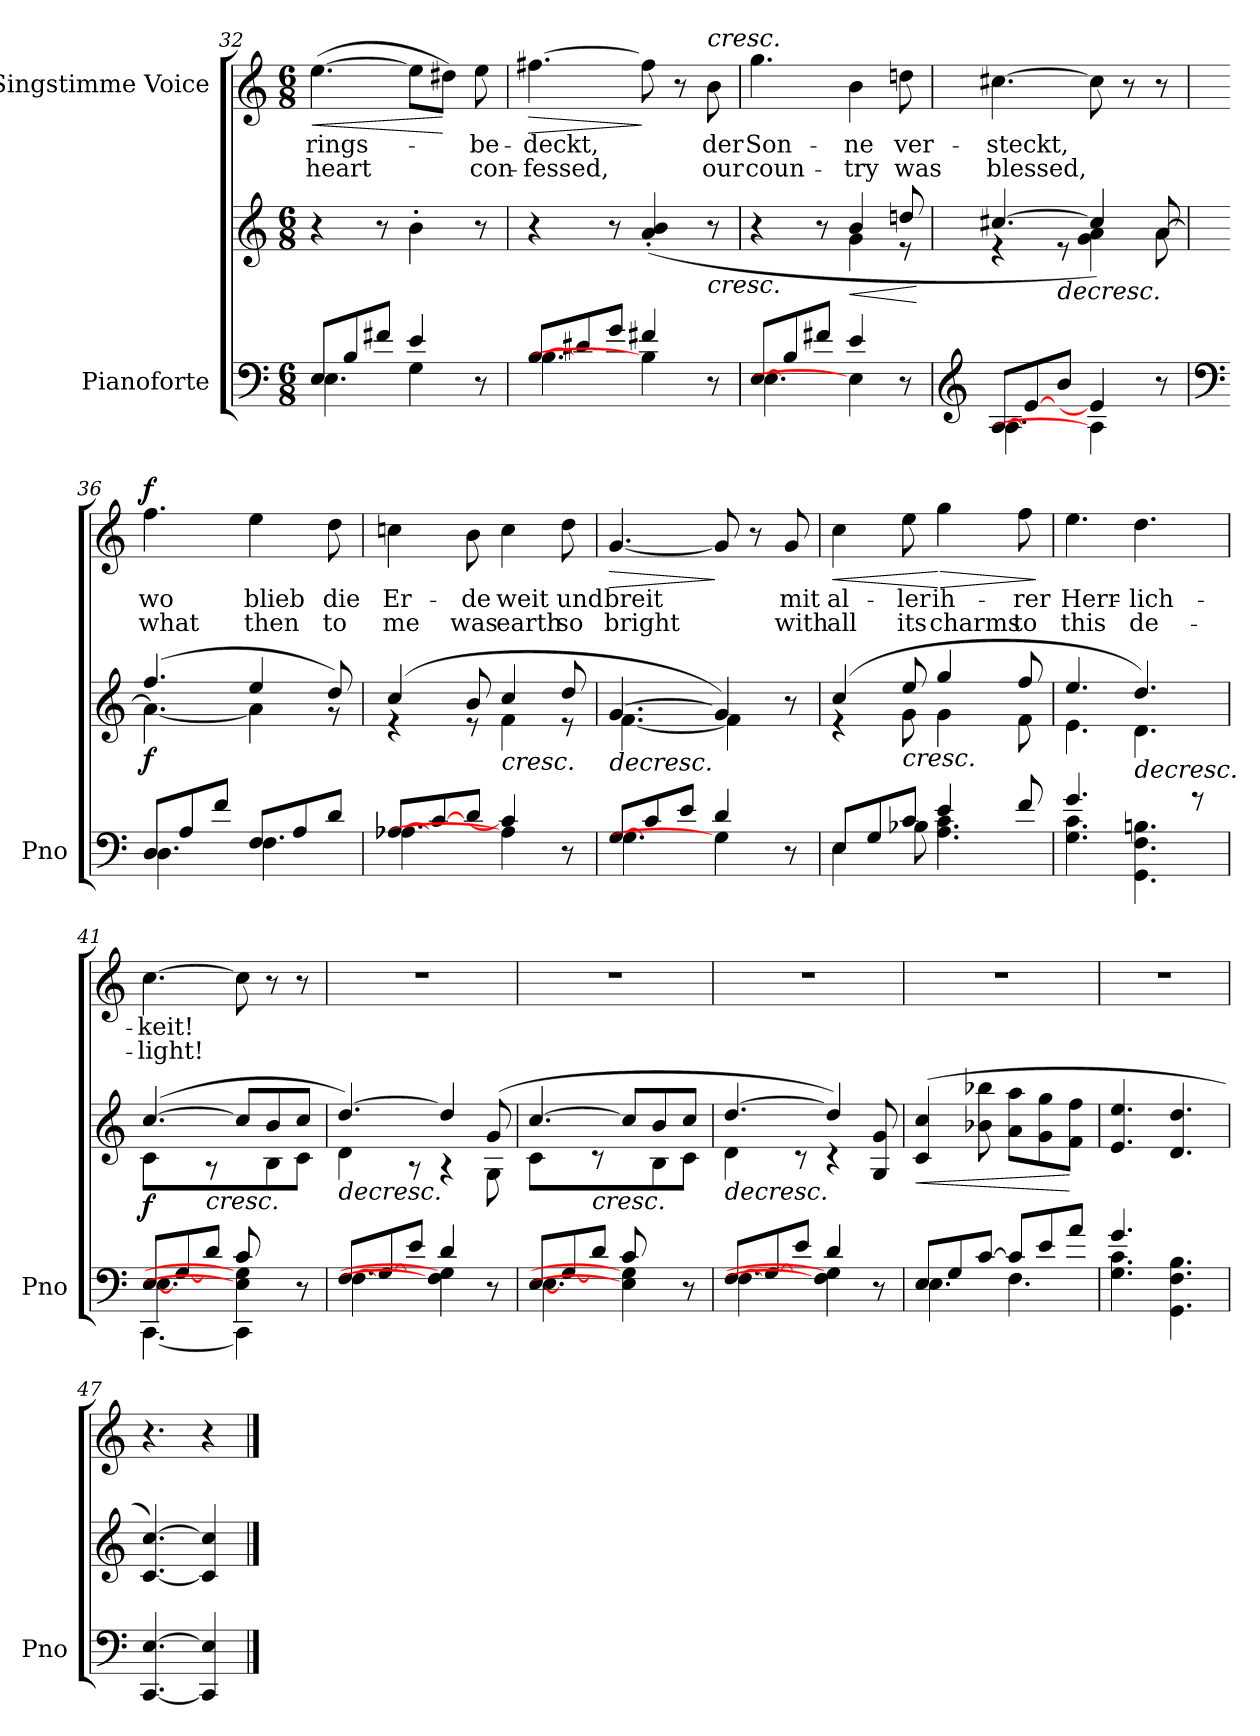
**kern	**kern	**dynam	**kern	**text	**text	**dynam
*part2	*part2	*part2	*part1	*part1	*part1	*part1
*staff3	*staff2	*staff2/3	*staff1	*staff1	*staff1	*staff1
*I"Pianoforte	*	*	*I"Singstimme Voice	*	*	*
*I'Pno	*	*	*	*	*	*
!!LO:LB:g=z
*clefF4	*clefG2	*	*clefG2	*	*	*
*k[]	*k[]	*	*k[]	*	*	*
*M6/8	*M6/8	*	*M6/8	*	*	*
=32	=32	=32	=32	=32	=32	=32
!LO:N:head=solid	!	!	!	!LO:LY:b	!LO:LY:b	!LO:HP:b
*^	*	*	*	*	*	*
8E/L	4.E\	4r	.	([4.ee\	rings-	heart	<
8B/	.	.	.	.	.	.	.
8f#X/J	.	8r	.	.	.	.	.
4e/	4G\	4b'\	.	8ee\L]	.	.	.
.	.	.	.	8dd#X\J)	.	.	[
!	!	!	!	!	!LO:LY:b	!LO:LY:b	!
8r	8ryy	8r	.	8ee\	-be-	con-	.
=33	=33	=33	=33	=33	=33	=33	=33
!LO:N:head=solid	!	!	!	!	!LO:LY:b	!LO:LY:b	!LO:HP:b
([<8B/L	4.B\	4r	.	[4.ff#X\	-deckt,	-fessed,	>
8d#X/	.	.	.	.	.	.	.
8g/J	.	8r	.	.	.	.	.
4f#X/	4B\]	(4a/' 4b/'	.	8ff#\]	.	.	]
.	.	.	.	8r	.	.	.
!	!	!	!	!LO:TX:a:i:t=cresc.	!	!	!
!	!	!LO:TX:b:i:t=cresc.	!	!	!	!	!
!	!	!	!	!	!LO:LY:b	!LO:LY:b	!
8r	8ryy	8r	.	8b\	der	our	.
=34	=34	=34	=34	=34	=34	=34	=34
!LO:N:head=solid	!	!	!	!	!LO:LY:b	!LO:LY:b	!
*	*	*^	*	*	*	*	*
[<8E/L	4.E\	4r	4.ryy	.	4.gg\	Son-	coun-	.
8B/	.	.	.	.	.	.	.	.
8f#X/J	.	8r	.	.	.	.	.	.
!	!	!	!	!LO:HP:b	!	!LO:LY:b	!LO:LY:b	!
4e/	4E\]	4b/	4g\	<	4b\	-ne	-try	.
!	!	!	!	!	!	!LO:LY:b	!LO:LY:b	!
8r	8ryy	8ddn/	8r	.	8ddn\	ver-	was	.
*v	*v	*	*	*	*	*	*	*
*	*v	*v	*	*	*	*	*
.	.	[	.	.	.	.
=35	=35	=35	=35	=35	=35	=35
*clefG2	*	*	*	*	*	*
!LO:N:head=solid	!	!	!	!LO:LY:b	!LO:LY:b	!
*^	*^	*	*	*	*	*
[<8A/L	4.A\	[4.cc#X/	4r	.	[4.cc#X\	-steckt,	blessed,	.
[8e/	.	.	.	.	.	.	.	.
!	!	!	!	!LO:HP:b	!	!	!	!
8b/J	.	.	8r	>	.	.	.	.
4e/]	4A\]	4cc#/])	4g\ 4a\	.	8cc#\]	.	.	.
.	.	.	.	.	8r	.	.	.
8r	8ryy	[<8a/	8a\	.	8r	.	.	.
=36	=36	=36	=36	=36	=36	=36	=36	=36
*clefF4	*	*	*	*	*	*	*	*
!LO:N:head=solid	!	!	!	!LO:DY:b	!	!LO:LY:b	!LO:LY:b	!LO:DY:a
8D/L	4.D\	(4.ff/	4.a\_	f	4.ff\	wo	what	f
8A/	.	.	.	.	.	.	.	.
8f/J	.	.	.	.	.	.	.	.
!LO:N:head=solid	!	!	!	!	!	!LO:LY:b	!LO:LY:b	!
8F/L	4.F\	4ee/	4a\]	.	4ee\	blieb	then	.
8A/	.	.	.	.	.	.	.	.
!	!	!	!	!	!	!LO:LY:b	!LO:LY:b	!
8d/J	.	8dd/)	8r	.	8dd\	die	to	.
!!LO:LB:g=z
=37	=37	=37	=37	=37	=37	=37	=37	=37
!LO:N:head=solid	!	!	!	!	!	!LO:LY:b	!LO:LY:b	!
[<8A-X/L	4.A-\	(4cc/	4r	.	4ccn\	Er-	me	.
[<8c/	.	.	.	.	.	.	.	.
!	!	!	!	!	!	!LO:LY:b	!LO:LY:b	!
8d/J	.	8b/	8r	.	8b\	-de	was	.
!	!	!	!	!LO:HP:b	!	!LO:LY:b	!LO:LY:b	!
4c/]	4A-\]	4cc/	4f\	<	4cc\	weit	earth	.
!	!	!	!	!	!	!LO:LY:b	!LO:LY:b	!
8r	8ryy	8dd/	8r	.	8dd\	und	so	.
*v	*v	*	*	*	*	*	*	*
*	*v	*v	*	*	*	*	*
.	.	]	.	.	.	.
=38	=38	=38	=38	=38	=38	=38
!LO:N:head=solid	!	!LO:HP:b	!	!LO:LY:b	!LO:LY:b	!LO:HP:b
*^	*^	*	*	*	*	*
[<8G/L	4.G\	[4.g/	[4.f\	>	[4.g/	breit	bright	>
8c/	.	.	.	.	.	.	.	.
8e/J	.	.	.	.	.	.	.	.
4d/	4G\]	4g/])	4f\]	[	8g/]	.	.	]
.	.	.	.	.	8r	.	.	.
!	!	!	!	!	!	!LO:LY:b	!LO:LY:b	!
8r	8ryy	8r	8ryy	.	8g/	mit	with	.
=39	=39	=39	=39	=39	=39	=39	=39	=39
!LO:N:head=solid	!	!	!	!	!	!LO:LY:b	!LO:LY:b	!LO:HP:b
8E/L	4E\	(4cc/	4r	.	4cc\	al-	all	<
8G/	.	.	.	.	.	.	.	.
!	!	!	!	!LO:HP:b	!	!LO:LY:b	!LO:LY:b	!
8c/J	8B-X\	8ee/	8g\	<	8ee\	-ler	its	.
!	!	!	!	!	!	!LO:LY:b	!LO:LY:b	!LO:HP:n=1:b
4e/	4.A\ 4.c\	4gg/	4g\	.	4gg\	ih-	charms	[ >
!	!	!	!	!	!	!LO:LY:b	!LO:LY:b	!
8f/	.	8ff/	8f\	]	8ff\	-rer	to	.
*v	*v	*	*	*	*	*	*	*
*	*v	*v	*	*	*	*	*
.	.	.	.	.	.	]
=40	=40	=40	=40	=40	=40	=40
*^	*^	*	*	*	*	*
!	!	!	!	!	!	!LO:LY:b	!LO:LY:b	!
4.g/	4.G\ 4.c\	4.ee/	4.e\	.	4.ee\	Herr-	this	.
!	!	!	!	!LO:HP:b	!	!LO:LY:b	!LO:LY:b	!
4ryy	4.GG\ 4.F\ 4.Bn\	4.dd/)	4.d\	>	4.dd\	-lich-	de-	.
8r	.	.	.	.	.	.	.	.
*v	*v	*	*	*	*	*	*	*
*	*v	*v	*	*	*	*	*
.	.	[	.	.	.	.
=41	=41	=41	=41	=41	=41	=41
*^	*	*	*	*	*	*
!	!LO:N:head=solid	!	!LO:DY:b	!	!LO:LY:b	!LO:LY:b	!
*^	*^	*^	*	*	*	*	*
4.ryy	[<8E/L	4.E\	[4.CC\	([4.cc/	4c\	f	[4.cc\	-keit!	-light!	.
.	[<8G/	.	.	.	.	.	.	.	.	.
!	!	!	!	!	!	!LO:HP:b	!	!	!	!
.	8d/J	.	.	.	8r	<	.	.	.	.
8c/L	4c/	4E\] 4G\]	4CC\]	8cc/L]	8ryy	.	8cc\]	.	.	.
4ryy	.	.	.	8b/	8B\	]	8r	.	.	.
.	8r	8ryy	8ryy	8cc/J	8c\J	.	8r	.	.	.
!!LO:LB:g=z
=42	=42	=42	=42	=42	=42	=42	=42	=42	=42	=42
!LO:N:head=solid	!	!	!	!	!	!LO:HP:b	!	!	!	!
*	*v	*v	*v	*	*	*	*	*	*	*
[<8F/L	4.F\	[4.dd/)	4d\	>	2.r	.	.	.
[8G/	.	.	.	.	.	.	.	.
8e/J	.	.	8r	.	.	.	.	.
4d/	4F\] 4G\]	4dd/]	4r	[	.	.	.	.
8r	8ryy	(8g/	8G\	.	.	.	.	.
=43	=43	=43	=43	=43	=43	=43	=43	=43
!	!LO:N:head=solid	!	!	!	!	!	!	!
*	*^	*	*	*	*	*	*	*
4.ryy	[<8E/L	4.E\	[4.cc/	4c\	.	2.r	.	.	.
.	[<8G/	.	.	.	.	.	.	.	.
!	!	!	!	!	!LO:HP:b	!	!	!	!
.	8d/J	.	.	8r	<	.	.	.	.
8c/L	4c/	4E\] 4G\]	8cc/L]	8ryy	.	.	.	.	.
4ryy	.	.	8b/	8B\	]	.	.	.	.
.	8r	8ryy	8cc/J	8c\J	.	.	.	.	.
=44	=44	=44	=44	=44	=44	=44	=44	=44	=44
!LO:N:head=solid	!	!	!	!	!LO:HP:b	!	!	!	!
*	*v	*v	*	*	*	*	*	*	*
[<8F/L	4.F\	[4.dd/	4d\	>	2.r	.	.	.
[8G/	.	.	.	.	.	.	.	.
8e/J	.	.	8r	.	.	.	.	.
4d/	4F\] 4G\]	4dd/])	4r	[	.	.	.	.
8r	8ryy	8G/ 8g/	8ryy	.	.	.	.	.
=45	=45	=45	=45	=45	=45	=45	=45	=45
!LO:N:head=solid	!	!	!	!LO:HP:b	!	!	!	!
*	*	*v	*v	*	*	*	*	*
8E/L	4.E\	(4c/ 4cc/	<	2.r	.	.	.
8G/	.	.	.	.	.	.	.
[8c/J	.	8b-X\ 8bb-X\	.	.	.	.	.
8c/L]	4.F\	8a\ 8aa\L	]	.	.	.	.
8e/	.	8g\ 8gg\	.	.	.	.	.
8a/J	.	8f\ 8ff\J	[	.	.	.	.
=46	=46	=46	=46	=46	=46	=46	=46
4.g/	4.G\ 4.c\	4.e/ 4.ee/	.	2.r	.	.	.
4.ryy	4.GG\ 4.F\ 4.B\	4.d/ 4.dd/	.	.	.	.	.
*v	*v	*	*	*	*	*	*
=47	=47	=47	=47	=47	=47	=47
[4.CC/ [4.E/	[4.c/ [4.cc/)	.	4.r	.	.	.
4CC/] 4E/]	4c/] 4cc/]	.	4r	.	.	.
==	==	==	==	==	==	==
*-	*-	*-	*-	*-	*-	*-
